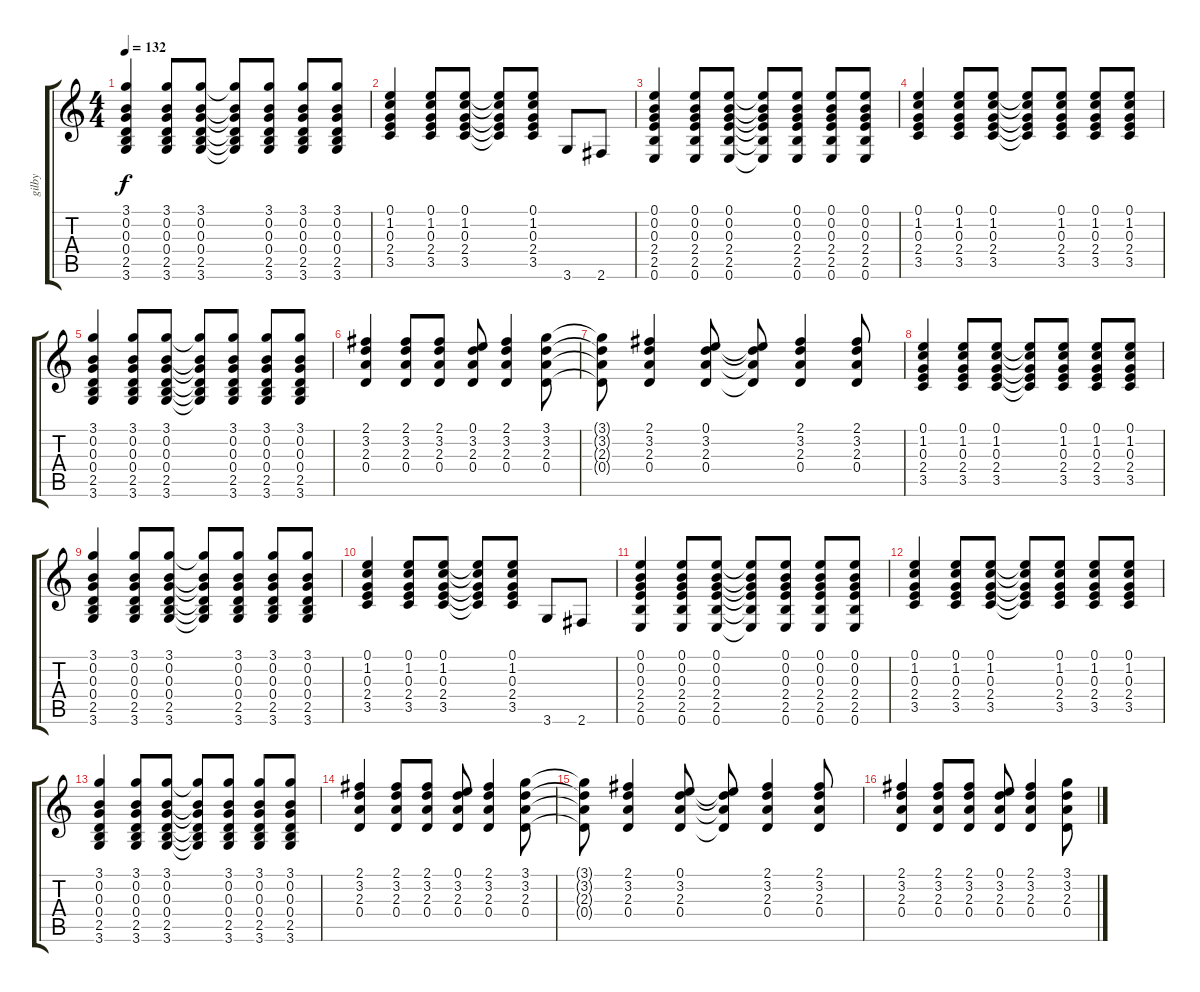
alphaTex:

\track ("gilby" "gilby") {instrument acousticguitarnylon}
\staff {score tabs}
\tuning (E4 B3 G3 D3 A2 E2) {hide}
\ts (4 4)
\tempo 132
\clef g2
\ks c
(3.1 0.2 0.3 0.4 2.5 3.6).4{dy f} (3.1 0.2 0.3 0.4 2.5 3.6).8 (3.1 0.2 0.3 0.4 2.5 3.6).8 (3.1{t} 0.2{t} 0.3{t} 0.4{t} 2.5{t} 3.6{t}).8 (3.1 0.2 0.3 0.4 2.5 3.6).8 (3.1 0.2 0.3 0.4 2.5 3.6).8 (3.1 0.2 0.3 0.4 2.5 3.6).8 |
(0.1 1.2 0.3 2.4 3.5).4 (0.1 1.2 0.3 2.4 3.5).8 (0.1 1.2 0.3 2.4 3.5).8 (0.1{t} 1.2{t} 0.3{t} 2.4{t} 3.5{t}).8 (0.1 1.2 0.3 2.4 3.5).8 3.6.8 2.6.8 |
(0.1 0.2 0.3 2.4 2.5 0.6).4 (0.1 0.2 0.3 2.4 2.5 0.6).8 (0.1 0.2 0.3 2.4 2.5 0.6).8 (0.1{t} 0.2{t} 0.3{t} 2.4{t} 2.5{t} 0.6{t}).8 (0.1 0.2 0.3 2.4 2.5 0.6).8 (0.1 0.2 0.3 2.4 2.5 0.6).8 (0.1 0.2 0.3 2.4 2.5 0.6).8 |
(0.1 1.2 0.3 2.4 3.5).4 (0.1 1.2 0.3 2.4 3.5).8 (0.1 1.2 0.3 2.4 3.5).8 (0.1{t} 1.2{t} 0.3{t} 2.4{t} 3.5{t}).8 (0.1 1.2 0.3 2.4 3.5).8 (0.1 1.2 0.3 2.4 3.5).8 (0.1 1.2 0.3 2.4 3.5).8 |
(3.1 0.2 0.3 0.4 2.5 3.6).4 (3.1 0.2 0.3 0.4 2.5 3.6).8 (3.1 0.2 0.3 0.4 2.5 3.6).8 (3.1{t} 0.2{t} 0.3{t} 0.4{t} 2.5{t} 3.6{t}).8 (3.1 0.2 0.3 0.4 2.5 3.6).8 (3.1 0.2 0.3 0.4 2.5 3.6).8 (3.1 0.2 0.3 0.4 2.5 3.6).8 |
(2.1 3.2 2.3 0.4).4 (2.1 3.2 2.3 0.4).8 (2.1 3.2 2.3 0.4).8 (0.1 3.2 2.3 0.4).8 (2.1 3.2 2.3 0.4).4 (3.1 3.2 2.3 0.4).8 |
(3.1{t} 3.2{t} 2.3{t} 0.4{t}).8 (2.1 3.2 2.3 0.4).4 (0.1 3.2 2.3 0.4).8 (0.1{t} 3.2{t} 2.3{t} 0.4{t}).8 (2.1 3.2 2.3 0.4).4 (2.1 3.2 2.3 0.4).8 |
(0.1 1.2 0.3 2.4 3.5).4 (0.1 1.2 0.3 2.4 3.5).8 (0.1 1.2 0.3 2.4 3.5).8 (0.1{t} 1.2{t} 0.3{t} 2.4{t} 3.5{t}).8 (0.1 1.2 0.3 2.4 3.5).8 (0.1 1.2 0.3 2.4 3.5).8 (0.1 1.2 0.3 2.4 3.5).8 |
(3.1 0.2 0.3 0.4 2.5 3.6).4 (3.1 0.2 0.3 0.4 2.5 3.6).8 (3.1 0.2 0.3 0.4 2.5 3.6).8 (3.1{t} 0.2{t} 0.3{t} 0.4{t} 2.5{t} 3.6{t}).8 (3.1 0.2 0.3 0.4 2.5 3.6).8 (3.1 0.2 0.3 0.4 2.5 3.6).8 (3.1 0.2 0.3 0.4 2.5 3.6).8 |
(0.1 1.2 0.3 2.4 3.5).4 (0.1 1.2 0.3 2.4 3.5).8 (0.1 1.2 0.3 2.4 3.5).8 (0.1{t} 1.2{t} 0.3{t} 2.4{t} 3.5{t}).8 (0.1 1.2 0.3 2.4 3.5).8 3.6.8 2.6.8 |
(0.1 0.2 0.3 2.4 2.5 0.6).4 (0.1 0.2 0.3 2.4 2.5 0.6).8 (0.1 0.2 0.3 2.4 2.5 0.6).8 (0.1{t} 0.2{t} 0.3{t} 2.4{t} 2.5{t} 0.6{t}).8 (0.1 0.2 0.3 2.4 2.5 0.6).8 (0.1 0.2 0.3 2.4 2.5 0.6).8 (0.1 0.2 0.3 2.4 2.5 0.6).8 |
(0.1 1.2 0.3 2.4 3.5).4 (0.1 1.2 0.3 2.4 3.5).8 (0.1 1.2 0.3 2.4 3.5).8 (0.1{t} 1.2{t} 0.3{t} 2.4{t} 3.5{t}).8 (0.1 1.2 0.3 2.4 3.5).8 (0.1 1.2 0.3 2.4 3.5).8 (0.1 1.2 0.3 2.4 3.5).8 |
(3.1 0.2 0.3 0.4 2.5 3.6).4 (3.1 0.2 0.3 0.4 2.5 3.6).8 (3.1 0.2 0.3 0.4 2.5 3.6).8 (3.1{t} 0.2{t} 0.3{t} 0.4{t} 2.5{t} 3.6{t}).8 (3.1 0.2 0.3 0.4 2.5 3.6).8 (3.1 0.2 0.3 0.4 2.5 3.6).8 (3.1 0.2 0.3 0.4 2.5 3.6).8 |
(2.1 3.2 2.3 0.4).4 (2.1 3.2 2.3 0.4).8 (2.1 3.2 2.3 0.4).8 (0.1 3.2 2.3 0.4).8 (2.1 3.2 2.3 0.4).4 (3.1 3.2 2.3 0.4).8 |
(3.1{t} 3.2{t} 2.3{t} 0.4{t}).8 (2.1 3.2 2.3 0.4).4 (0.1 3.2 2.3 0.4).8 (0.1{t} 3.2{t} 2.3{t} 0.4{t}).8 (2.1 3.2 2.3 0.4).4 (2.1 3.2 2.3 0.4).8 |
(2.1 3.2 2.3 0.4).4 (2.1 3.2 2.3 0.4).8 (2.1 3.2 2.3 0.4).8 (0.1 3.2 2.3 0.4).8 (2.1 3.2 2.3 0.4).4 (3.1 3.2 2.3 0.4).8
